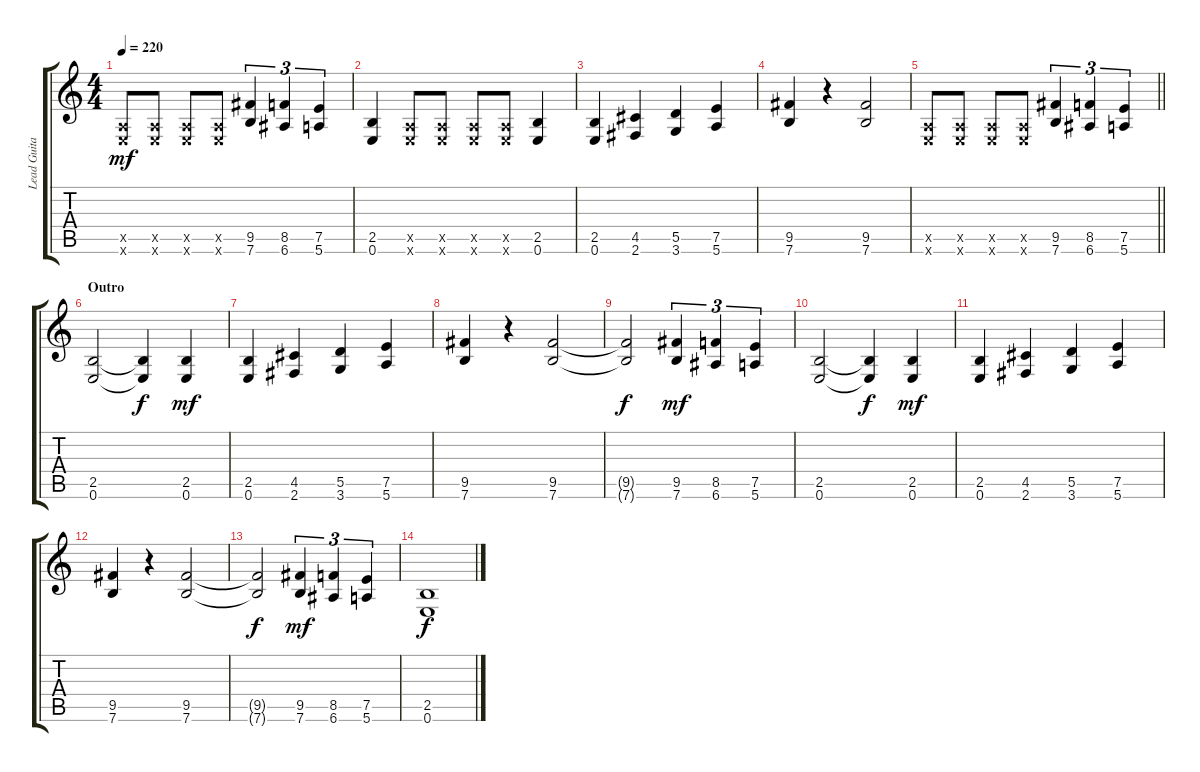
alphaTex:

\track ("Lead Guitar (Dave Mustaine)" "Lead Guita") {instrument overdrivenguitar}
\staff {score tabs}
\tuning (E4 B3 G3 D3 A2 E2) {hide}
\ts (4 4)
\tempo 220
\clef g2
\ks c
(0.5{x} 0.6{x}).8{dy mf} (0.5{x} 0.6{x}).8 (0.5{x} 0.6{x}).8 (0.5{x} 0.6{x}).8 (9.5 7.6).4{tu (3 2)} (8.5 6.6).4{tu (3 2)} (7.5 5.6).4{tu (3 2)} |
(2.5 0.6).4 (0.5{x} 0.6{x}).8 (0.5{x} 0.6{x}).8 (0.5{x} 0.6{x}).8 (0.5{x} 0.6{x}).8 (2.5 0.6).4 |
(2.5 0.6).4 (4.5 2.6).4 (5.5 3.6).4 (7.5 5.6).4 |
(9.5 7.6).4 r.4 (9.5 7.6).2 |
\barLineRight lightlight
(0.5{x} 0.6{x}).8 (0.5{x} 0.6{x}).8 (0.5{x} 0.6{x}).8 (0.5{x} 0.6{x}).8 (9.5 7.6).4{tu (3 2)} (8.5 6.6).4{tu (3 2)} (7.5 5.6).4{tu (3 2)} |
\section ("" "Outro")
(2.5 0.6).2 (2.5{t} 0.6{t}).4{dy f} (2.5 0.6).4{dy mf} |
(2.5 0.6).4 (4.5 2.6).4 (5.5 3.6).4 (7.5 5.6).4 |
(9.5 7.6).4 r.4 (9.5 7.6).2 |
(9.5{t} 7.6{t}).2{dy f} (9.5 7.6).4{tu (3 2) dy mf} (8.5 6.6).4{tu (3 2)} (7.5 5.6).4{tu (3 2)} |
(2.5 0.6).2 (2.5{t} 0.6{t}).4{dy f} (2.5 0.6).4{dy mf} |
(2.5 0.6).4 (4.5 2.6).4 (5.5 3.6).4 (7.5 5.6).4 |
(9.5 7.6).4 r.4 (9.5 7.6).2 |
(9.5{t} 7.6{t}).2{dy f} (9.5 7.6).4{tu (3 2) dy mf} (8.5 6.6).4{tu (3 2)} (7.5 5.6).4{tu (3 2)} |
(2.5 0.6).1{dy f}
